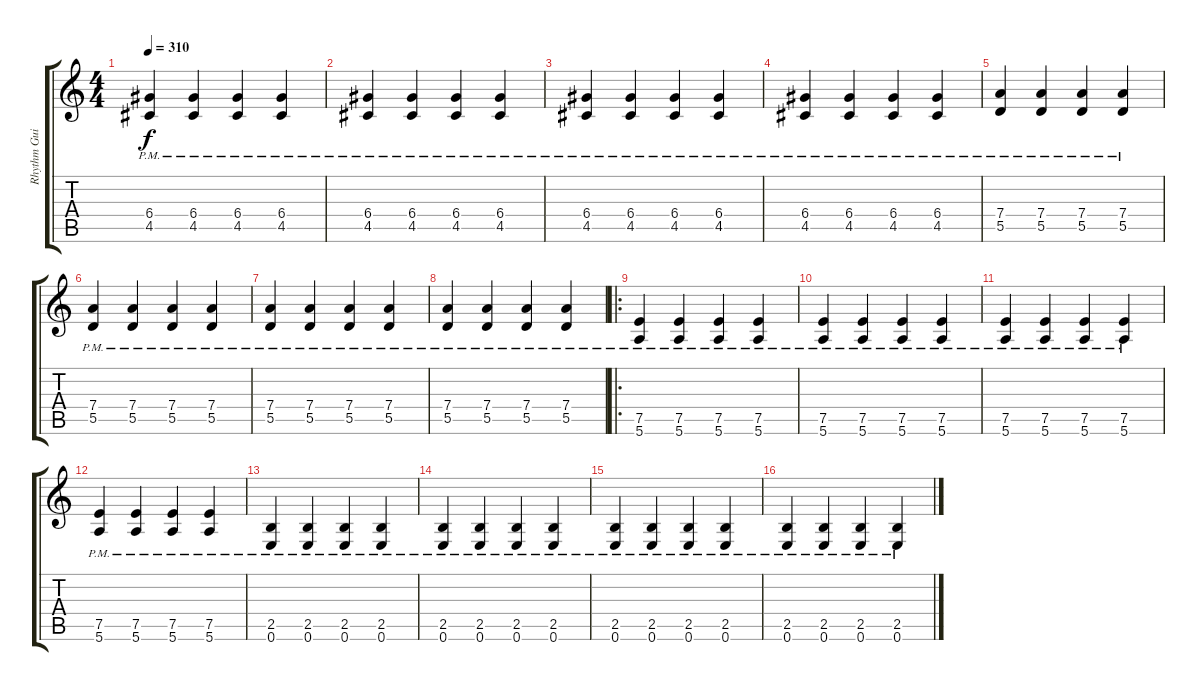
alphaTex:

\track ("Rhythm Guitar" "Rhythm Gui") {instrument overdrivenguitar}
\staff {score tabs}
\tuning (E4 B3 G3 D3 A2 E2) {hide}
\ts (4 4)
\tempo 310
\clef g2
\ks c
(6.4{pm} 4.5{pm}).4{dy f} (6.4{pm} 4.5{pm}).4 (6.4{pm} 4.5{pm}).4 (6.4{pm} 4.5{pm}).4 |
(6.4{pm} 4.5{pm}).4 (6.4{pm} 4.5{pm}).4 (6.4{pm} 4.5{pm}).4 (6.4{pm} 4.5{pm}).4 |
(6.4{pm} 4.5{pm}).4 (6.4{pm} 4.5{pm}).4 (6.4{pm} 4.5{pm}).4 (6.4{pm} 4.5{pm}).4 |
(6.4{pm} 4.5{pm}).4 (6.4{pm} 4.5{pm}).4 (6.4{pm} 4.5{pm}).4 (6.4{pm} 4.5{pm}).4 |
(7.4{pm} 5.5{pm}).4 (7.4{pm} 5.5{pm}).4 (7.4{pm} 5.5{pm}).4 (7.4{pm} 5.5{pm}).4 |
(7.4{pm} 5.5{pm}).4 (7.4{pm} 5.5{pm}).4 (7.4{pm} 5.5{pm}).4 (7.4{pm} 5.5{pm}).4 |
(7.4{pm} 5.5{pm}).4 (7.4{pm} 5.5{pm}).4 (7.4{pm} 5.5{pm}).4 (7.4{pm} 5.5{pm}).4 |
(7.4{pm} 5.5{pm}).4 (7.4{pm} 5.5{pm}).4 (7.4{pm} 5.5{pm}).4 (7.4{pm} 5.5{pm}).4 |
\ro
(7.5{pm} 5.6{pm}).4{instrument overdrivenguitar} (7.5{pm} 5.6{pm}).4 (7.5{pm} 5.6{pm}).4 (7.5{pm} 5.6{pm}).4 |
(7.5{pm} 5.6{pm}).4 (7.5{pm} 5.6{pm}).4 (7.5{pm} 5.6{pm}).4 (7.5{pm} 5.6{pm}).4 |
(7.5{pm} 5.6{pm}).4 (7.5{pm} 5.6{pm}).4 (7.5{pm} 5.6{pm}).4 (7.5{pm} 5.6{pm}).4 |
(7.5{pm} 5.6{pm}).4 (7.5{pm} 5.6{pm}).4 (7.5{pm} 5.6{pm}).4 (7.5{pm} 5.6{pm}).4 |
(2.5{pm} 0.6{pm}).4 (2.5{pm} 0.6{pm}).4 (2.5{pm} 0.6{pm}).4 (2.5{pm} 0.6{pm}).4 |
(2.5{pm} 0.6{pm}).4 (2.5{pm} 0.6{pm}).4 (2.5{pm} 0.6{pm}).4 (2.5{pm} 0.6{pm}).4 |
(2.5{pm} 0.6{pm}).4 (2.5{pm} 0.6{pm}).4 (2.5{pm} 0.6{pm}).4 (2.5{pm} 0.6{pm}).4 |
(2.5{pm} 0.6{pm}).4 (2.5{pm} 0.6{pm}).4 (2.5{pm} 0.6{pm}).4 (2.5{pm} 0.6{pm}).4
